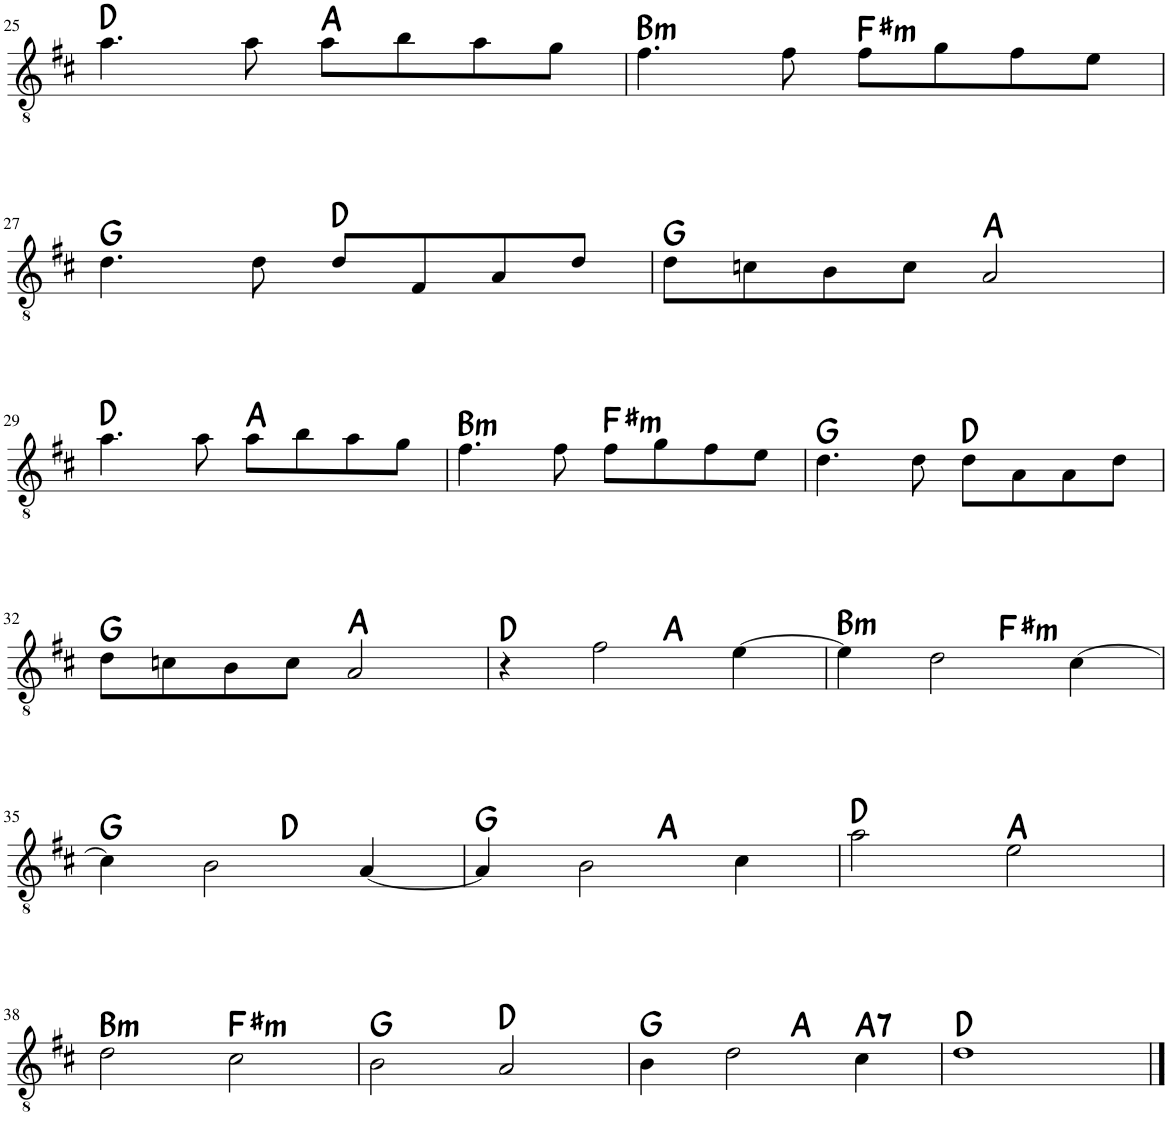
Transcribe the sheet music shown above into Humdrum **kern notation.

**kern	**harte
*part1	*part1
*staff1	*
*I"Classical Guitar	*
*I'Guit.	*
!!LO:PB:g=z
*clefGv2	*
*k[f#c#]	*
*M4/4	*
=25	=25
4.a\	D:maj
8a\	.
8a\L	A:maj
8b\	.
8a\	.
8g\J	.
=26	=26
!	!LO:H:kt=m
4.f#\	B:min
8f#\	.
!	!LO:H:kt=m
8f#\L	F#:min
8g\	.
8f#\	.
8e\J	.
!!LO:LB:g=z
=27	=27
4.d\	G:maj
8d\	.
8d/L	D:maj
8F#/	.
8A/	.
8d/J	.
=28	=28
8d\L	G:maj
8cn\	.
8B\	.
8c\J	.
2A/	A:maj
!!LO:LB:g=z
=29	=29
4.a\	D:maj
8a\	.
8a\L	A:maj
8b\	.
8a\	.
8g\J	.
=30	=30
!	!LO:H:kt=m
4.f#\	B:min
8f#\	.
!	!LO:H:kt=m
8f#\L	F#:min
8g\	.
8f#\	.
8e\J	.
=31	=31
4.d\	G:maj
8d\	.
8d\L	D:maj
8A\	.
8A\	.
8d\J	.
!!LO:LB:g=z
=32	=32
8d\L	G:maj
8cn\	.
8B\	.
8c\J	.
2A/	A:maj
=33	=33
*^	*
4r	2ryy	D:maj
2f#\	.	.
.	2ryy	A:maj
[4e\	.	.
=34	=34	=34
!	!	!LO:H:kt=m
4e\]	2ryy	B:min
2d\	.	.
!	!	!LO:H:kt=m
.	2ryy	F#:min
[4c#\	.	.
!!LO:LB:g=z	!!
=35	=35	=35
4c#\]	2ryy	G:maj
2B\	.	.
.	2ryy	D:maj
[4A/	.	.
=36	=36	=36
4A/]	2ryy	G:maj
2B\	.	.
.	2ryy	A:maj
4c#\	.	.
*v	*v	*
=37	=37
2a\	D:maj
2e\	A:maj
!!LO:LB:g=z
=38	=38
!	!LO:H:kt=m
2d\	B:min
!	!LO:H:kt=m
2c#\	F#:min
=39	=39
2B\	G:maj
2A/	D:maj
=40	=40
*^	*
4B\	2ryy	G:maj
2d\	.	.
.	2ryy	A:maj
!	!	!LO:H:kt=7
4c#\	.	A:7
*v	*v	*
=41	=41
1d	D:maj
==	==
*-	*-
